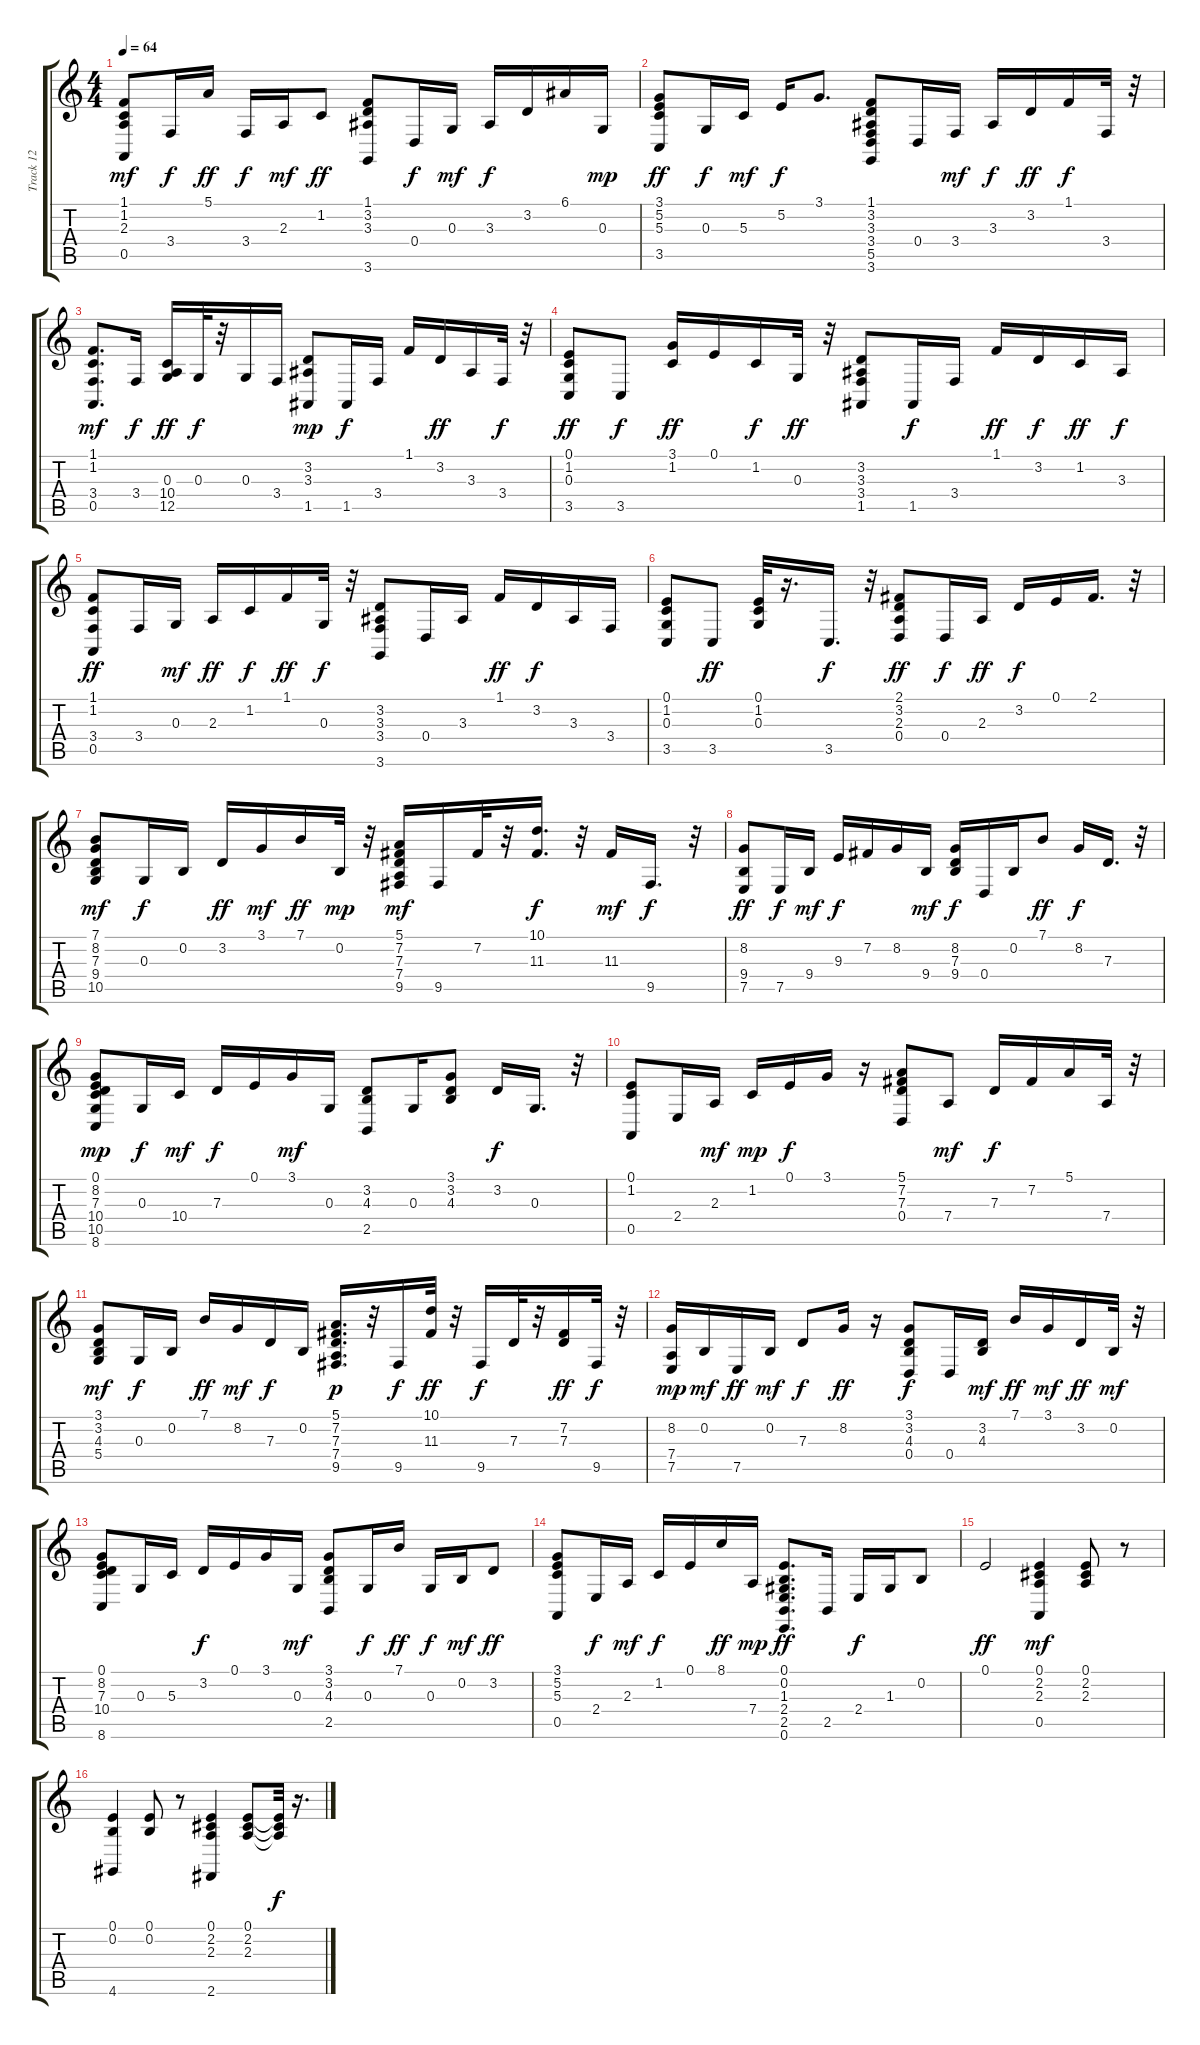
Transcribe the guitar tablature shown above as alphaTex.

\track ("Track 12" "Track 12") {instrument acousticgrandpiano}
\staff {score tabs}
\tuning (E4 B3 G3 D3 A2 E2) {hide}
\ts (4 4)
\tempo 64
\clef g2
\ks c
(1.1 1.2 2.3 0.5).8{dy mf} 3.4.16{dy f} 5.1.16{dy ff} 3.4.16{dy f} 2.3.16{dy mf} 1.2.8{dy ff} (1.1 3.2 3.3 3.6).8 0.4.16{dy f} 0.3.16{dy mf} 3.3.16{dy f} 3.2.16 6.1.16 0.3.16{dy mp} |
(3.1 5.2 5.3 3.5).8{dy ff} 0.3.16{dy f} 5.3.16{dy mf} 5.2.16{dy f} 3.1.8{d} (1.1 3.2 3.3 3.4 5.5 3.6).8 0.4.16 3.4.16{dy mf} 3.3.16{dy f} 3.2.16{dy ff} 1.1.16{dy f} 3.4.32 r.32 |
(1.1 1.2 3.4 0.5).8{d dy mf} 3.4.16{dy f} (0.3 10.4 12.5).16{dy ff} 0.3.32{dy f} r.32 0.3.16 3.4.16 (3.2 3.3 1.5).8{dy mp} 1.5.16{dy f} 3.4.16 1.1.16 3.2.16{dy ff} 3.3.16 3.4.32{dy f} r.32 |
(0.1 1.2 0.3 3.5).8{dy ff} 3.5.8{dy f} (3.1 1.2).16{dy ff} 0.1.16 1.2.16{dy f} 0.3.32{dy ff} r.32 (3.2 3.3 3.4 1.5).8 1.5.16{dy f} 3.4.16 1.1.16{dy ff} 3.2.16{dy f} 1.2.16{dy ff} 3.3.16{dy f} |
(1.1 1.2 3.4 0.5).8{dy ff} 3.4.16 0.3.16{dy mf} 2.3.16{dy ff} 1.2.16{dy f} 1.1.16{dy ff} 0.3.32{dy f} r.32 (3.2 3.3 3.4 3.6).8 0.4.16 3.3.16 1.1.16{dy ff} 3.2.16{dy f} 3.3.16 3.4.16 |
(0.1 1.2 0.3 3.5).8 3.5.8{dy ff} (0.1 1.2 0.3).32 r.16{d} 3.5.16{d dy f} r.32 (2.1 3.2 2.3 0.4).8{dy ff} 0.4.16{dy f} 2.3.16{dy ff} 3.2.16{dy f} 0.1.16 2.1.16{d} r.32 |
(7.1 8.2 7.3 9.4 10.5).8{dy mf} 0.3.16{dy f} 0.2.16 3.2.16{dy ff} 3.1.16{dy mf} 7.1.16{dy ff} 0.2.32{dy mp} r.32 (5.1 7.2 7.3 7.4 9.5).16{dy mf} 9.5.16 7.2.32 r.32 (10.1 11.3).16{d dy f} r.32 11.3.16{dy mf} 9.5.16{d dy f} r.32 |
(8.2 9.4 7.5).8{dy ff} 7.5.16{dy f} 9.4.16{dy mf} 9.3.16{dy f} 7.2.16 8.2.16 9.4.16{dy mf} (8.2 7.3 9.4).16{dy f} 0.4.16 0.2.16 7.1.8{dy ff} 8.2.16{dy f} 7.3.16{d} r.32 |
(0.1 8.2 7.3 10.4 10.5 8.6).8{dy mp} 0.3.16{dy f} 10.4.16{dy mf} 7.3.16{dy f} 0.1.16 3.1.16{dy mf} 0.3.16 (3.2 4.3 2.5).8 0.3.16 (3.1 3.2 4.3).8 3.2.16{dy f} 0.3.16{d} r.32 |
(0.1 1.2 0.5).8 2.4.16 2.3.16{dy mf} 1.2.16{dy mp} 0.1.16{dy f} 3.1.16 r.16 (5.1 7.2 7.3 0.4).8 7.4.8{dy mf} 7.3.16{dy f} 7.2.16 5.1.16 7.4.32 r.32 |
(3.1 3.2 4.3 5.4).8{dy mf} 0.3.16{dy f} 0.2.16 7.1.16{dy ff} 8.2.16{dy mf} 7.3.16{dy f} 0.2.16 (5.1 7.2 7.3 7.4 9.5).16{d dy p} r.32 9.5.16{dy f} (10.1 11.3).32{dy ff} r.32 9.5.16{dy f} 7.3.32 r.32 (7.2 7.3).16{dy ff} 9.5.32{dy f} r.32 |
(8.2 7.4 7.5).16{dy mp} 0.2.16{dy mf} 7.5.16{dy ff} 0.2.16{dy mf} 7.3.8{dy f} 8.2.16{dy ff} r.16 (3.1 3.2 4.3 0.4).8{dy f} 0.4.16 (3.2 4.3).16{dy mf} 7.1.16{dy ff} 3.1.16{dy mf} 3.2.16{dy ff} 0.2.32{dy mf} r.32 |
(0.1 8.2 7.3 10.4 8.6).8 0.3.16 5.3.16 3.2.16{dy f} 0.1.16 3.1.16 0.3.16{dy mf} (3.1 3.2 4.3 2.5).8 0.3.16{dy f} 7.1.16{dy ff} 0.3.16{dy f} 0.2.16{dy mf} 3.2.8{dy ff} |
(3.1 5.2 5.3 0.5).8 2.4.16{dy f} 2.3.16{dy mf} 1.2.16{dy f} 0.1.16 8.1.16{dy ff} 7.4.16{dy mp} (0.1 0.2 1.3 2.4 2.5 0.6).8{d dy ff} 2.5.16 2.4.16{dy f} 1.3.16 0.2.8 |
0.1.2{dy ff} (0.1 2.2 2.3 0.5).4{dy mf} (0.1 2.2 2.3).8 r.8 |
(0.1 0.2 4.6).4 (0.1 0.2).8 r.8 (0.1 2.2 2.3 2.6).4 (0.1 2.2 2.3).8 (0.1{t} 2.2{t} 2.3{t}).32{dy f} r.16{d}
